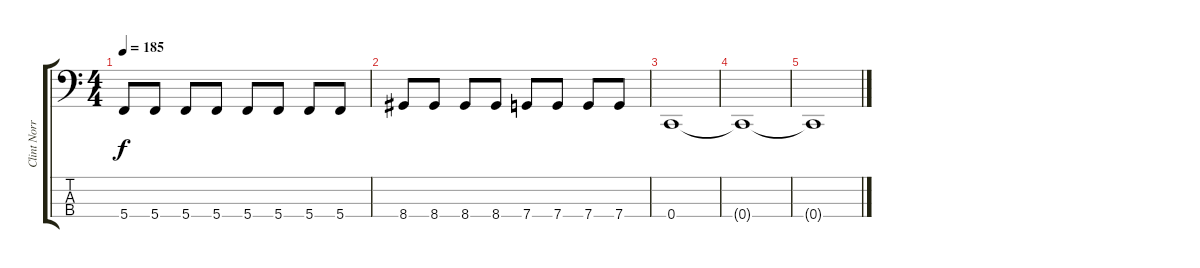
\track ("Clint Norris" "Clint Norr") {instrument electricbasspick}
\staff {score tabs}
\tuning (F2 C2 G1 C1) {hide}
\ts (4 4)
\tempo 185
\clef f4
\ks c
5.4.8{dy f} 5.4.8 5.4.8 5.4.8 5.4.8 5.4.8 5.4.8 5.4.8 |
8.4.8 8.4.8 8.4.8 8.4.8 7.4.8 7.4.8 7.4.8 7.4.8 |
0.4.1 |
0.4{t}.1 |
0.4{t}.1
